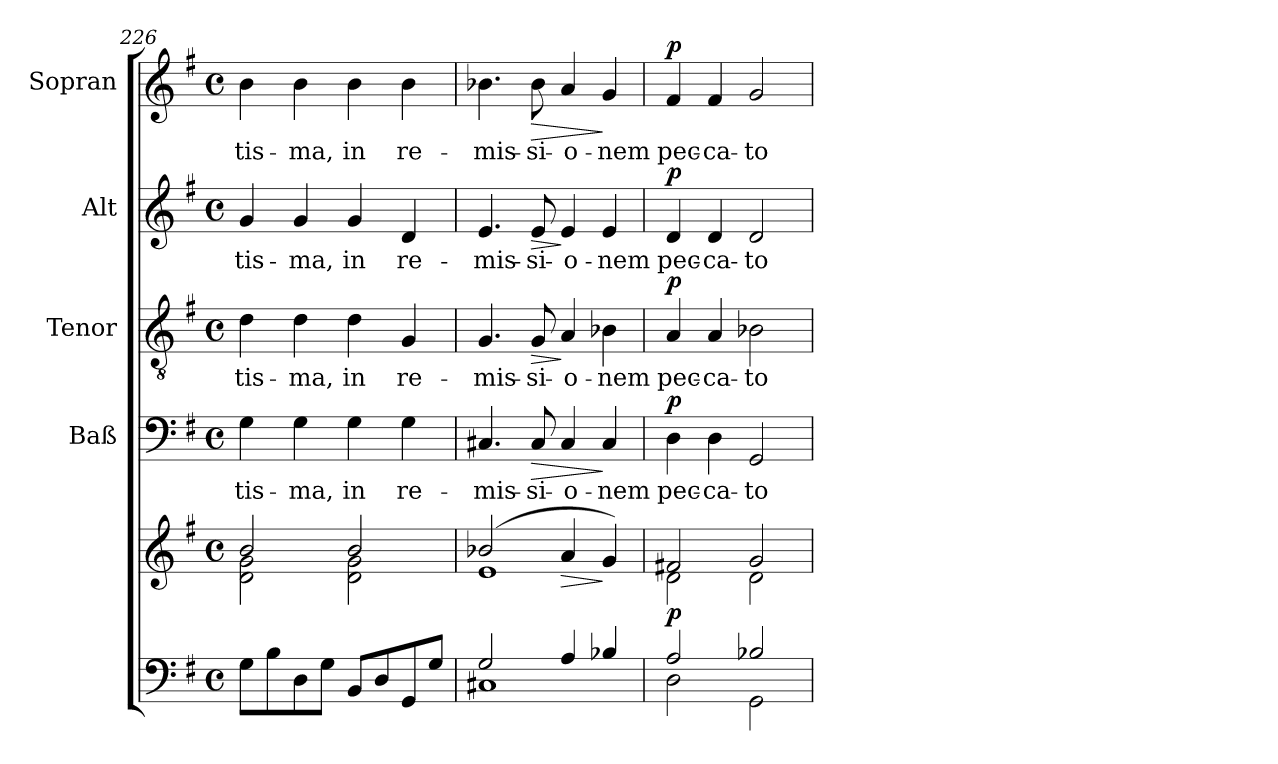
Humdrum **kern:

**kern	**kern	**dynam	**kern	**text	**dynam	**kern	**text	**dynam	**kern	**text	**dynam	**kern	**text	**dynam
*part5	*part5	*part5	*part4	*part4	*part4	*part3	*part3	*part3	*part2	*part2	*part2	*part1	*part1	*part1
*staff6	*staff5	*staff5/6	*staff4	*staff4	*staff4	*staff3	*staff3	*staff3	*staff2	*staff2	*staff2	*staff1	*staff1	*staff1
*	*	*	*I"Baß	*	*	*I"Tenor	*	*	*I"Alt	*	*	*I"Sopran	*	*
*	*	*	*I'Baß	*	*	*I'Ten	*	*	*I'Alt	*	*	*I'Sop	*	*
*clefF4	*clefG2	*	*clefF4	*	*	*clefGv2	*	*	*clefG2	*	*	*clefG2	*	*
*k[f#]	*k[f#]	*	*k[f#]	*	*	*k[f#]	*	*	*k[f#]	*	*	*k[f#]	*	*
*G:	*G:	*	*G:	*	*	*G:	*	*	*G:	*	*	*G:	*	*
*M4/4	*M4/4	*	*M4/4	*	*	*M4/4	*	*	*M4/4	*	*	*M4/4	*	*
*met(c)	*met(c)	*	*met(c)	*	*	*met(c)	*	*	*met(c)	*	*	*met(c)	*	*
=226	=226	=226	=226	=226	=226	=226	=226	=226	=226	=226	=226	=226	=226	=226
*	*^	*	*	*	*	*	*	*	*	*	*	*	*	*
!	!	!	!	!	!LO:LY:b	!	!	!LO:LY:b	!	!	!LO:LY:b	!	!	!LO:LY:b	!
8G\L	2b/	2d\ 2g\	.	4G\	-tis-	.	4d\	-tis-	.	4g/	-tis-	.	4b\	-tis-	.
8B\	.	.	.	.	.	.	.	.	.	.	.	.	.	.	.
!	!	!	!	!	!LO:LY:b	!	!	!LO:LY:b	!	!	!LO:LY:b	!	!	!LO:LY:b	!
8D\	.	.	.	4G\	-ma,	.	4d\	-ma,	.	4g/	-ma,	.	4b\	-ma,	.
8G\J	.	.	.	.	.	.	.	.	.	.	.	.	.	.	.
!	!	!	!	!	!LO:LY:b	!	!	!LO:LY:b	!	!	!LO:LY:b	!	!	!LO:LY:b	!
8BB/L	2b/	2d\ 2g\	.	4G\	in	.	4d\	in	.	4g/	in	.	4b\	in	.
8D/	.	.	.	.	.	.	.	.	.	.	.	.	.	.	.
!	!	!	!	!	!LO:LY:b	!	!	!LO:LY:b	!	!	!LO:LY:b	!	!	!LO:LY:b	!
8GG/	.	.	.	4G\	re-	.	4G/	re-	.	4d/	re-	.	4b\	re-	.
8G/J	.	.	.	.	.	.	.	.	.	.	.	.	.	.	.
=227	=227	=227	=227	=227	=227	=227	=227	=227	=227	=227	=227	=227	=227	=227	=227
*^	*	*	*	*	*	*	*	*	*	*	*	*	*	*	*
!	!	!	!	!	!	!LO:LY:b	!	!	!LO:LY:b	!	!	!LO:LY:b	!	!	!LO:LY:b	!
2G/	1C#X	(<2b-X/	1e	.	4.C#X/	-mis-	.	4.G/	-mis-	.	4.e/	-mis-	.	4.b-X\	-mis-	.
!	!	!	!	!	!	!LO:LY:b	!LO:HP:b	!	!LO:LY:b	!LO:HP:b	!	!LO:LY:b	!LO:HP:b	!	!LO:LY:b	!LO:HP:b
.	.	.	.	.	8C#/	-si-	>	8G/	-si-	>	8e/	-si-	>	8b-\	-si-	>
!	!	!	!	!LO:HP:b	!	!LO:LY:b	!	!	!LO:LY:b	!	!	!LO:LY:b	!	!	!LO:LY:b	!
4A/	.	4a/	.	>	4C#/	-o-	.	4A/	-o-	]	4e/	-o-	]	4a/	-o-	.
!	!	!	!	!	!	!LO:LY:b	!	!	!LO:LY:b	!	!	!LO:LY:b	!	!	!LO:LY:b	!
4B-X/	.	4g/)	.	]	4C#/	-nem	]	4B-X\	-nem	.	4e/	-nem	.	4g/	-nem	]
=228	=228	=228	=228	=228	=228	=228	=228	=228	=228	=228	=228	=228	=228	=228	=228	=228
!	!	!	!	!LO:DY:b	!	!LO:LY:b	!LO:DY:a	!	!LO:LY:b	!LO:DY:a	!	!LO:LY:b	!LO:DY:a	!	!LO:LY:b	!LO:DY:a
2A/	2D\	2f#X/	2d\	p	4D\	pec-	p	4A/	pec-	p	4d/	pec-	p	4f#/	pec-	p
!	!	!	!	!	!	!LO:LY:b	!	!	!LO:LY:b	!	!	!LO:LY:b	!	!	!LO:LY:b	!
.	.	.	.	.	4D\	-ca-	.	4A/	-ca-	.	4d/	-ca-	.	4f#/	-ca-	.
!	!	!	!	!	!	!LO:LY:b	!	!	!LO:LY:b	!	!	!LO:LY:b	!	!	!LO:LY:b	!
2B-X/	2GG\	2g/	2d\	.	2GG/	-to-	.	2B-X\	-to-	.	2d/	-to-	.	2g/	-to-	.
*v	*v	*	*	*	*	*	*	*	*	*	*	*	*	*	*	*
*	*v	*v	*	*	*	*	*	*	*	*	*	*	*	*	*
=	=	=	=	=	=	=	=	=	=	=	=	=	=	=
*-	*-	*-	*-	*-	*-	*-	*-	*-	*-	*-	*-	*-	*-	*-
